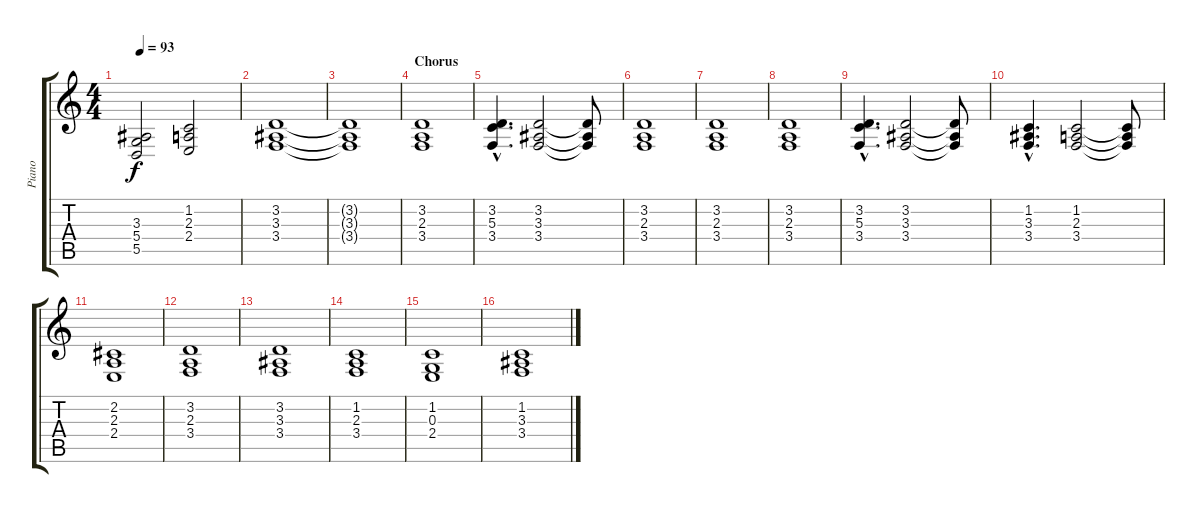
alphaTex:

\track ("Piano" "Piano") {instrument electricpiano2}
\staff {score tabs}
\tuning (E4 B3 G3 D3 A2 E2) {hide}
\ts (4 4)
\tempo 93
\clef g2
\ks c
(3.3 5.4 5.5).2{dy f} (1.2 2.3 2.4).2 |
(3.2 3.3 3.4).1 |
(3.2{t} 3.3{t} 3.4{t}).1 |
\section ("" "Chorus")
(3.2 2.3 3.4).1 |
(3.2{hac} 5.3{hac} 3.4{hac}).4{d} (3.2 3.3 3.4).2 (3.2{t} 3.3{t} 3.4{t}).8 |
(3.2 2.3 3.4).1 |
(3.2 2.3 3.4).1 |
(3.2 2.3 3.4).1 |
(3.2{hac} 5.3{hac} 3.4{hac}).4{d} (3.2 3.3 3.4).2 (3.2{t} 3.3{t} 3.4{t}).8 |
(1.2{hac} 3.3{hac} 3.4{hac}).4{d} (1.2 2.3 3.4).2 (1.2{t} 2.3{t} 3.4{t}).8 |
(2.2 2.3 2.4).1 |
(3.2 2.3 3.4).1 |
(3.2 3.3 3.4).1 |
(1.2 2.3 3.4).1 |
(1.2 0.3 2.4).1 |
(1.2 3.3 3.4).1
